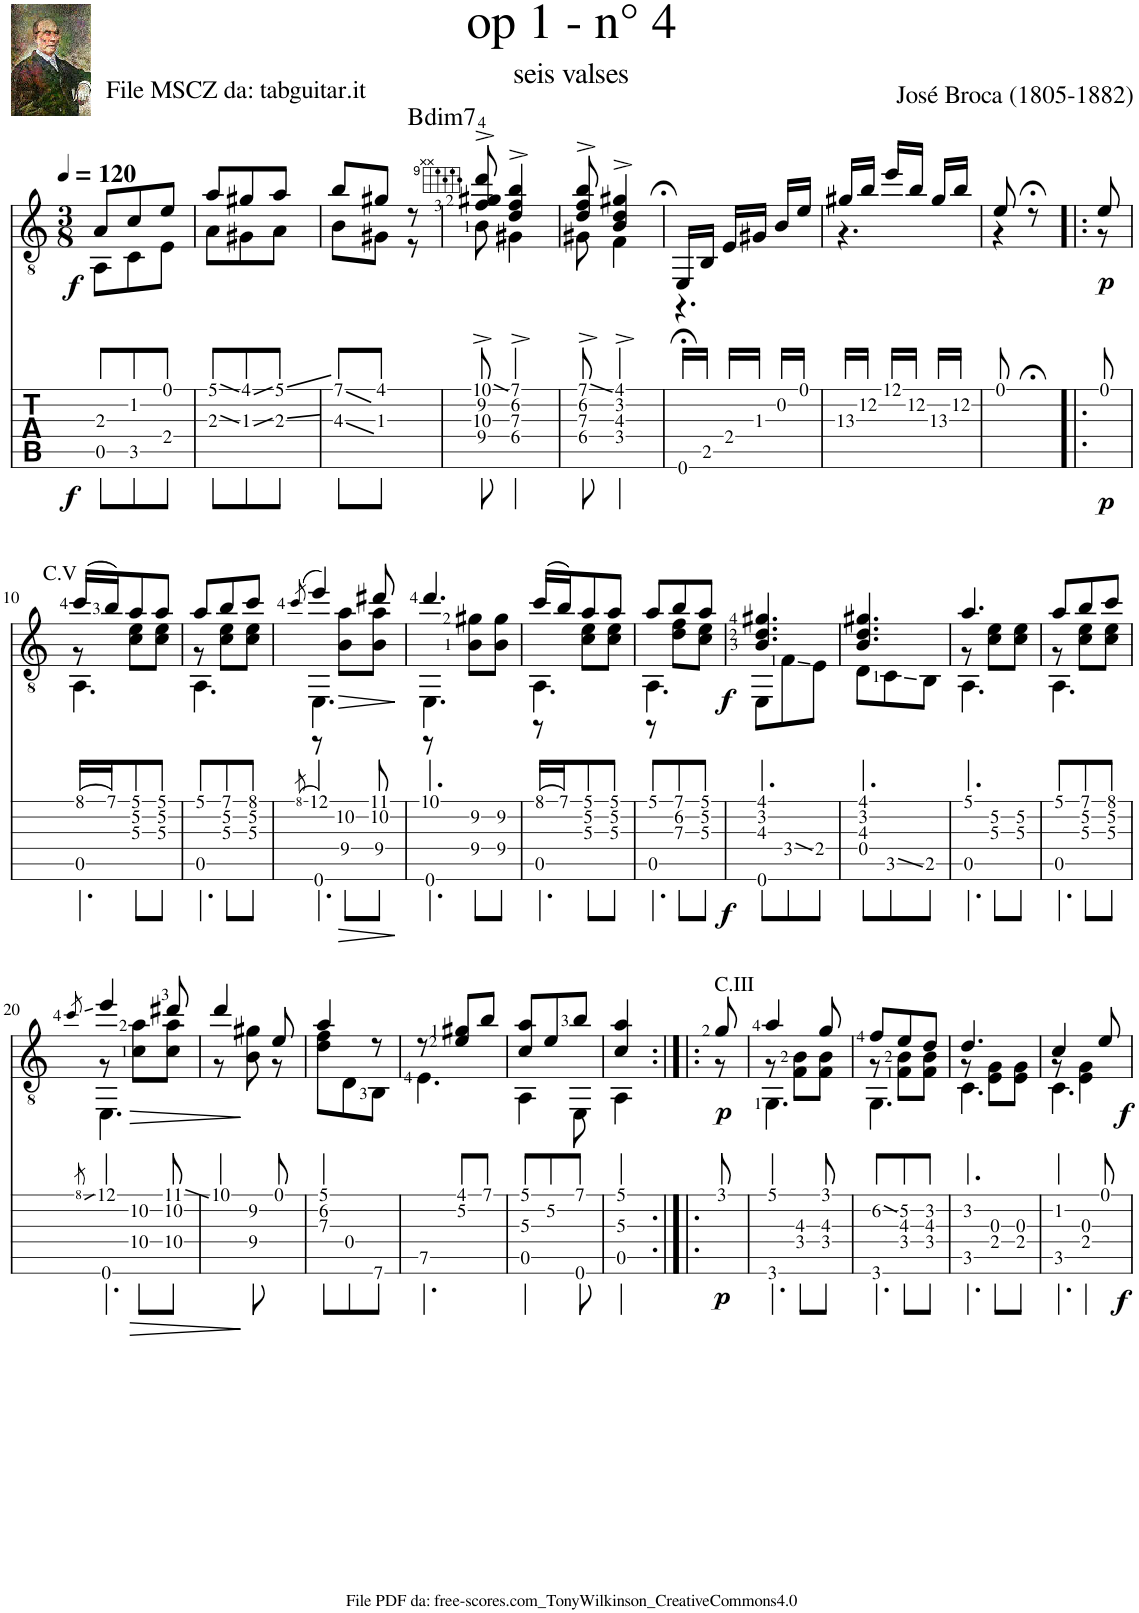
**kern	**dynam	**kern	**dynam	**harte
*part2	*part2	*part1	*part1	*part1
*staff2	*staff2	*staff1	*staff1	*
*I"Chitarra classica (Intavolatura)	*	*I"Guitar	*	*
*stria6	*	*	*	*
*	*	*clefGv2	*	*
*k[]	*	*k[]	*	*
*M3/8	*	*M3/8	*	*
*MM120	*	*MM120	*	*
=1	=1	=1	=1	=1
*^	*	*^	*	*
!	!	!LO:DY:b	!	!	!LO:DY:b	!
8A/L	8AA\L	f	8A/L	8AA\L	f	.
8c/	8C\	.	8c/	8C\	.	.
8e/J	8E\J	.	8e/J	8E\J	.	.
=2	=2	=2	=2	=2	=2	=2
8a/L	8A\L	.	8a/L	8A\L	.	.
8g#X/	8G#X\	.	8g#X/	8G#X\	.	.
8a/J	8A\J	.	8a/J	8A\J	.	.
=3	=3	=3	=3	=3	=3	=3
8b/L	8B\L	.	8b/L	8B\L	.	.
8g#X/J	8G#X\J	.	8g#X/J	8G#X\J	.	.
8r	8r	.	8r	8r	.	.
=4	=4	=4	=4	=4	=4	=4
!	!	!	!	!	!	!LO:H:kt=dim7
8f/^ 8g#X/^ 8dd/^	8B\	.	8f/^ 8g#X/^ 8dd/^	8B\	.	B:dim7
4d/^ 4f/^ 4b/^	4G#X\	.	4d/^ 4f/^ 4b/^	4G#X\	.	.
=5	=5	=5	=5	=5	=5	=5
8d/^ 8f/^ 8b/^	8G#X\	.	8d/^ 8f/^ 8b/^	8G#X\	.	.
4B/^ 4d/^ 4g#X/^	4F\	.	4B/^ 4d/^ 4g#X/^	4F\	.	.
=6	=6	=6	=6	=6	=6	=6
16EE;</LL	4.r	.	16EE/LL	4.r	.	.
16BB/JJ	.	.	16BB/JJ	.	.	.
16E/LL	.	.	16E/LL	.	.	.
16G#X/JJ	.	.	16G#X/JJ	.	.	.
16B/LL	.	.	16B/LL	.	.	.
16e/JJ	.	.	16e/JJ	.	.	.
=7	=7	=7	=7	=7	=7	=7
16g#X/LL	4.r	.	16g#X/LL	4.r	.	.
16b/JJ	.	.	16b/JJ	.	.	.
16ee/LL	.	.	16ee/LL	.	.	.
16b/JJ	.	.	16b/JJ	.	.	.
16g#/LL	.	.	16g#/LL	.	.	.
16b/JJ	.	.	16b/JJ	.	.	.
=8	=8	=8	=8	=8	=8	=8
8e/	4r	.	8e/	4r	.	.
8r;<	.	.	8r;<	.	.	.
=9!|:	=9!|:	=9!|:	=9!|:	=9!|:	=9!|:	=9!|:
!	!	!LO:DY:b	!	!	!LO:DY:b	!
8e/	8r	p	8e/	8r	p	.
!!LO:LB:g=z
=10	=10	=10	=10	=10	=10	=10
*	*^	*	*	*^	*	*
!	!	!	!	!LO:TX:a:t=C.V	!	!	!	!
(16cc/LL	8r	4.AA\	.	(16cc/LL	8r	4.AA\	.	.
16b/J)	.	.	.	16b/J)	.	.	.	.
8a/	8c\ 8e\L	.	.	8a/	8c\ 8e\L	.	.	.
8a/J	8c\ 8e\J	.	.	8a/J	8c\ 8e\J	.	.	.
=11	=11	=11	=11	=11	=11	=11	=11	=11
8a/L	8r	4.AA\	.	8a/L	8r	4.AA\	.	.
8b/	8c\ 8e\L	.	.	8b/	8c\ 8e\L	.	.	.
8cc/J	8c\ 8e\J	.	.	8cc/J	8c\ 8e\J	.	.	.
=12	=12	=12	=12	=12	=12	=12	=12	=12
(8qcc/	.	.	.	(8qcc/	.	.	.	.
4ee/)	4.EE\	8r	.	4ee/)	4.EE\	8r	.	.
!	!	!	!LO:HP:b	!	!	!	!LO:HP:b	!
.	.	8B\ 8a\L	>	.	.	8B\ 8a\L	>	.
8dd#X/	.	8B\ 8a\J	.	8dd#X/	.	8B\ 8a\J	.	.
*v	*v	*v	*	*	*	*	*	*
*	*	*v	*v	*v	*	*
.	.	.	]	.
=13	=13	=13	=13	=13
*^	*	*^	*	*
*	*^	*	*	*^	*	*
4.dd/	4.EE\	8r	.	4.dd/	4.EE\	8r	.	.
.	.	8B\ 8g#X\L	.	.	.	8B\ 8g#X\L	.	.
.	.	8B\ 8g#\J	.	.	.	8B\ 8g#\J	.	.
=14	=14	=14	=14	=14	=14	=14	=14	=14
(16cc/LL	4.AA\	8r	.	(16cc/LL	4.AA\	8r	.	.
16b/J)	.	.	.	16b/J)	.	.	.	.
8a/	.	8c\ 8e\L	.	8a/	.	8c\ 8e\L	.	.
8a/J	.	8c\ 8e\J	.	8a/J	.	8c\ 8e\J	.	.
=15	=15	=15	=15	=15	=15	=15	=15	=15
8a/L	4.AA\	8r	.	8a/L	4.AA\	8r	.	.
8b/	.	8d\ 8f\L	.	8b/	.	8d\ 8f\L	.	.
!	!	!	!LO:DY:b	!	!	!	!LO:DY:b	!
8a/J	.	8c\ 8e\J	f	8a/J	.	8c\ 8e\J	f	.
*	*v	*v	*	*	*	*	*	*
*	*	*	*	*v	*v	*	*
=16	=16	=16	=16	=16	=16	=16
4.B/ 4.d/ 4.g#X/	8EE\L	.	4.B/ 4.d/ 4.g#X/	8EE\L	.	.
.	8F\	.	.	8F\	.	.
.	8E\J	.	.	8E\J	.	.
=17	=17	=17	=17	=17	=17	=17
4.B/ 4.d/ 4.g#X/	8D\L	.	4.B/ 4.d/ 4.g#X/	8D\L	.	.
.	8C\	.	.	8C\	.	.
.	8BB\J	.	.	8BB\J	.	.
=18	=18	=18	=18	=18	=18	=18
*	*^	*	*	*^	*	*
4.a/	8r	4.AA\	.	4.a/	8r	4.AA\	.	.
.	8c\ 8e\L	.	.	.	8c\ 8e\L	.	.	.
.	8c\ 8e\J	.	.	.	8c\ 8e\J	.	.	.
=19	=19	=19	=19	=19	=19	=19	=19	=19
8a/L	8r	4.AA\	.	8a/L	8r	4.AA\	.	.
8b/	8c\ 8e\L	.	.	8b/	8c\ 8e\L	.	.	.
8cc/J	8c\ 8e\J	.	.	8cc/J	8c\ 8e\J	.	.	.
!!LO:LB:g=z	!!	!!
=20	=20	=20	=20	=20	=20	=20	=20	=20
8qcc/	.	.	.	8qcc/	.	.	.	.
4ee/	8r	4.EE\	.	4ee/	8r	4.EE\	.	.
!	!	!	!	!	!	!	!LO:HP:b	!
.	8c\ 8a\L	.	.	.	8c\ 8a\L	.	>	.
8dd#X/	8c\ 8a\J	.	.	8dd#X/	8c\ 8a\J	.	.	.
*v	*v	*v	*	*	*	*	*	*
*	*	*v	*v	*v	*	*
.	]	.	]	.
=21	=21	=21	=21	=21
*^	*	*^	*	*
4dd/	8r	.	4dd/	8r	.	.
.	8B\ 8g#X\	.	.	8B\ 8g#X\	.	.
8e/	8r	.	8e/	8r	.	.
=22	=22	=22	=22	=22	=22	=22
4a/	8d\ 8f\L	.	4a/	8d\ 8f\L	.	.
.	8D\	.	.	8D\	.	.
8r	8BB\J	.	8r	8BB\J	.	.
=23	=23	=23	=23	=23	=23	=23
8r	4.E\	.	8r	4.E\	.	.
8e/ 8g#X/L	.	.	8e/ 8g#X/L	.	.	.
8b/J	.	.	8b/J	.	.	.
=24	=24	=24	=24	=24	=24	=24
8c/ 8a/L	4AA\	.	8c/ 8a/L	4AA\	.	.
8e/	.	.	8e/	.	.	.
8b/J	8EE\	.	8b/J	8EE\	.	.
=25	=25	=25	=25	=25	=25	=25
4c/ 4a/	4AA\	.	4c/ 4a/	4AA\	.	.
=26:|!|:	=26:|!|:	=26:|!|:	=26:|!|:	=26:|!|:	=26:|!|:	=26:|!|:
!	!	!	!LO:TX:a:t=C.III	!	!	!
!	!	!LO:DY:b	!	!	!LO:DY:b	!
8g/	8r	p	8g/	8r	p	.
=27	=27	=27	=27	=27	=27	=27
*	*^	*	*	*^	*	*
4a/	8r	4.GG\	.	4a/	8r	4.GG\	.	.
.	8F\ 8B\L	.	.	.	8F\ 8B\L	.	.	.
8g/	8F\ 8B\J	.	.	8g/	8F\ 8B\J	.	.	.
=28	=28	=28	=28	=28	=28	=28	=28	=28
8f/L	8r	4.GG\	.	8f/L	8r	4.GG\	.	.
8e/	8F\ 8B\L	.	.	8e/	8F\ 8B\L	.	.	.
8d/J	8F\ 8B\J	.	.	8d/J	8F\ 8B\J	.	.	.
=29	=29	=29	=29	=29	=29	=29	=29	=29
4.d/	8r	4.C\	.	4.d/	8r	4.C\	.	.
.	8E\ 8G\L	.	.	.	8E\ 8G\L	.	.	.
.	8E\ 8G\J	.	.	.	8E\ 8G\J	.	.	.
=30	=30	=30	=30	=30	=30	=30	=30	=30
4c/	8r	4.C\	.	4c/	8r	4.C\	.	.
.	4E\ 4G\	.	.	.	4E\ 4G\	.	.	.
!	!	!	!LO:DY:b	!	!	!	!LO:DY:b	!
8e/	.	.	f	8e/	.	.	f	.
*v	*v	*v	*	*	*	*	*	*
*	*	*v	*v	*v	*	*
=	=	=	=	=
*-	*-	*-	*-	*-
